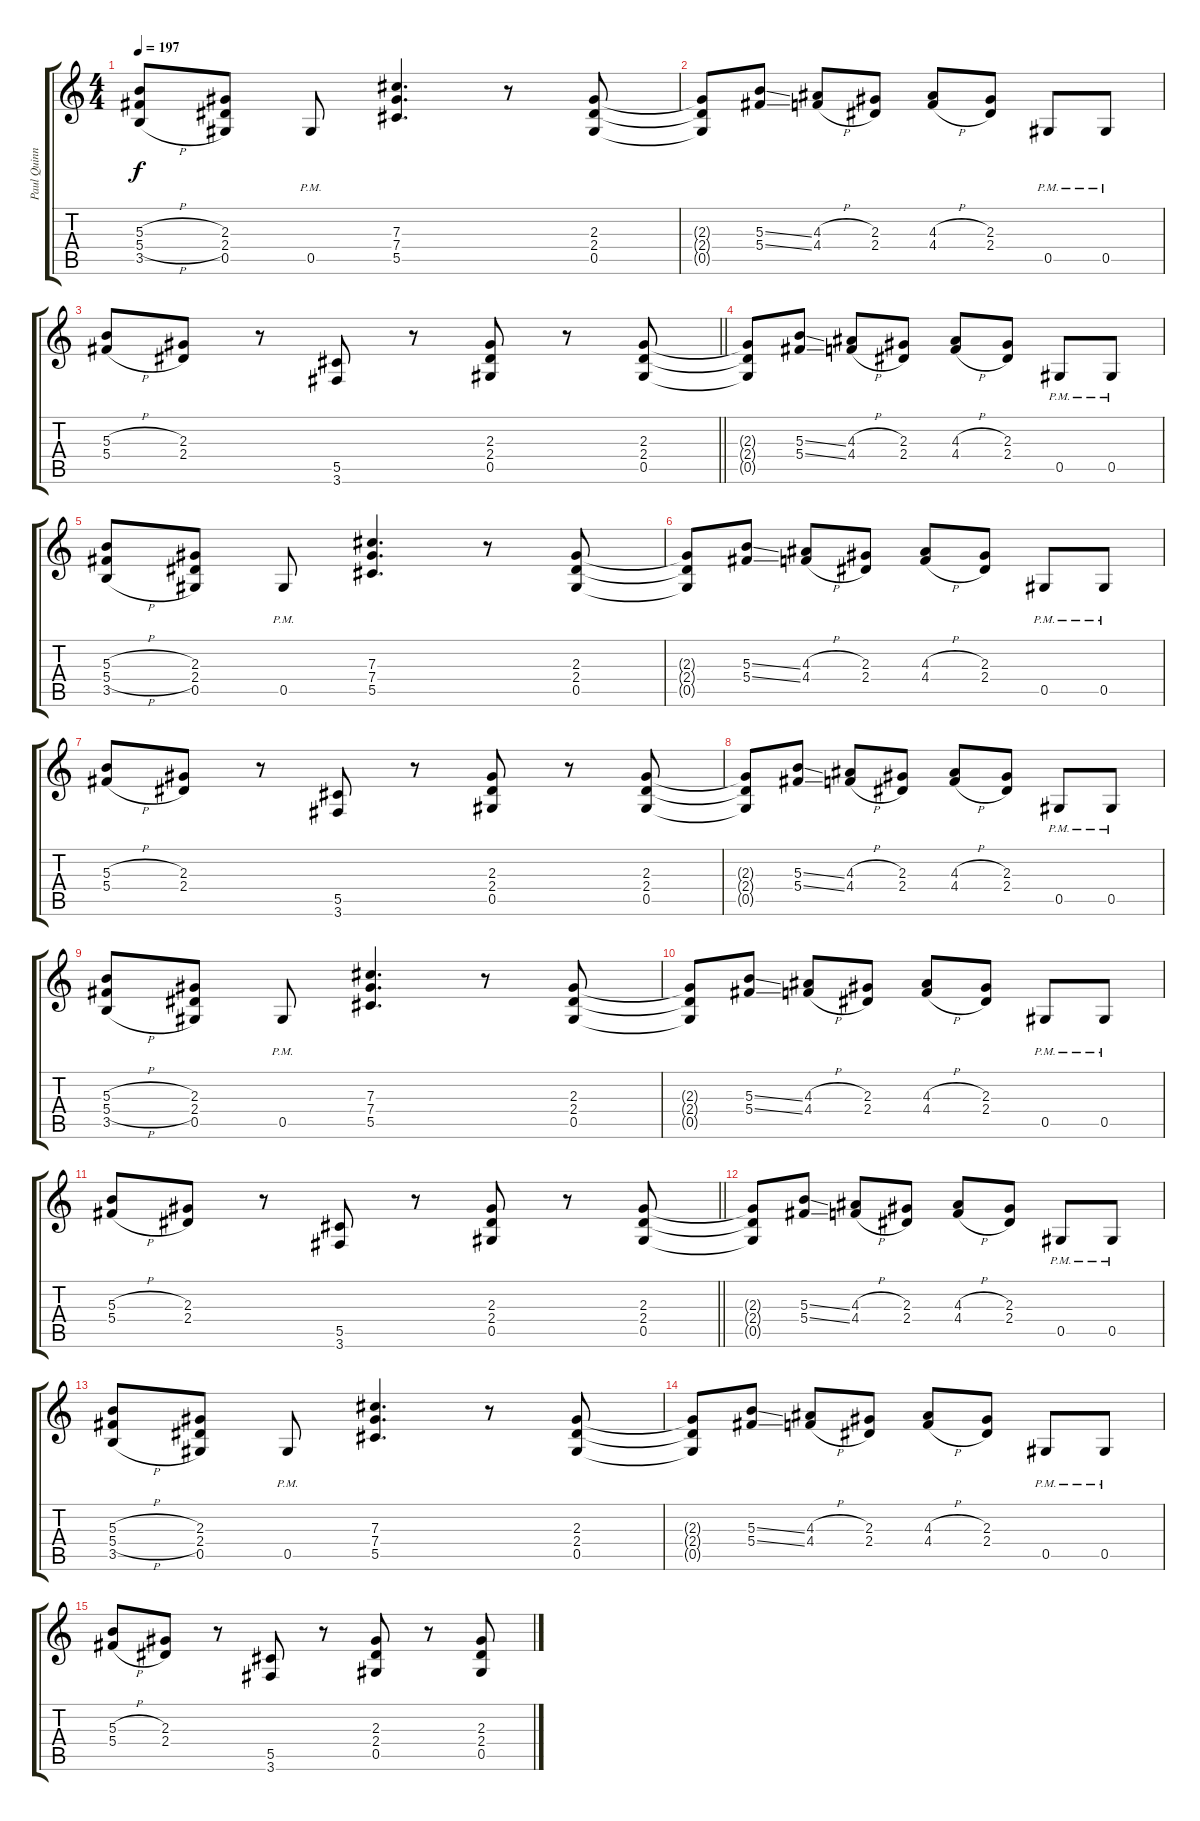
\track ("Paul Quinn" "Paul Quinn") {instrument overdrivenguitar}
\staff {score tabs}
\tuning (Eb4 Bb3 Gb3 Db3 Ab2 Eb2) {hide}
\ts (4 4)
\tempo 197
\clef g2
\ks c
(5.3{h} 5.4{h} 3.5{h}).8{dy f} (2.3 2.4 0.5).8 0.5{pm}.8 (7.3 7.4 5.5).4{d} r.8 (2.3 2.4 0.5).8 |
(2.3{t} 2.4{t} 0.5{t}).8 (5.3{ss} 5.4{ss}).8 (4.3{h} 4.4{h}).8 (2.3 2.4).8 (4.3{h} 4.4{h}).8 (2.3 2.4).8 0.5{pm}.8 0.5{pm}.8 |
\barLineRight lightlight
(5.3{h} 5.4{h}).8 (2.3 2.4).8 r.8 (5.5 3.6).8 r.8 (2.3 2.4 0.5).8 r.8 (2.3 2.4 0.5).8 |
(2.3{t} 2.4{t} 0.5{t}).8{volume 6} (5.3{ss} 5.4{ss}).8 (4.3{h} 4.4{h}).8 (2.3 2.4).8 (4.3{h} 4.4{h}).8 (2.3 2.4).8 0.5{pm}.8 0.5{pm}.8 |
(5.3{h} 5.4{h} 3.5{h}).8 (2.3 2.4 0.5).8 0.5{pm}.8 (7.3 7.4 5.5).4{d} r.8 (2.3 2.4 0.5).8 |
(2.3{t} 2.4{t} 0.5{t}).8 (5.3{ss} 5.4{ss}).8 (4.3{h} 4.4{h}).8 (2.3 2.4).8 (4.3{h} 4.4{h}).8 (2.3 2.4).8 0.5{pm}.8 0.5{pm}.8 |
(5.3{h} 5.4{h}).8 (2.3 2.4).8 r.8 (5.5 3.6).8 r.8 (2.3 2.4 0.5).8 r.8 (2.3 2.4 0.5).8 |
(2.3{t} 2.4{t} 0.5{t}).8{volume 3} (5.3{ss} 5.4{ss}).8 (4.3{h} 4.4{h}).8 (2.3 2.4).8 (4.3{h} 4.4{h}).8 (2.3 2.4).8 0.5{pm}.8 0.5{pm}.8 |
(5.3{h} 5.4{h} 3.5{h}).8 (2.3 2.4 0.5).8 0.5{pm}.8 (7.3 7.4 5.5).4{d} r.8 (2.3 2.4 0.5).8 |
(2.3{t} 2.4{t} 0.5{t}).8 (5.3{ss} 5.4{ss}).8 (4.3{h} 4.4{h}).8 (2.3 2.4).8 (4.3{h} 4.4{h}).8 (2.3 2.4).8 0.5{pm}.8 0.5{pm}.8 |
\barLineRight lightlight
(5.3{h} 5.4{h}).8 (2.3 2.4).8 r.8 (5.5 3.6).8 r.8 (2.3 2.4 0.5).8 r.8 (2.3 2.4 0.5).8 |
(2.3{t} 2.4{t} 0.5{t}).8{volume 0} (5.3{ss} 5.4{ss}).8 (4.3{h} 4.4{h}).8 (2.3 2.4).8 (4.3{h} 4.4{h}).8 (2.3 2.4).8 0.5{pm}.8 0.5{pm}.8 |
(5.3{h} 5.4{h} 3.5{h}).8 (2.3 2.4 0.5).8 0.5{pm}.8 (7.3 7.4 5.5).4{d} r.8 (2.3 2.4 0.5).8 |
(2.3{t} 2.4{t} 0.5{t}).8 (5.3{ss} 5.4{ss}).8 (4.3{h} 4.4{h}).8 (2.3 2.4).8 (4.3{h} 4.4{h}).8 (2.3 2.4).8 0.5{pm}.8 0.5{pm}.8 |
(5.3{h} 5.4{h}).8 (2.3 2.4).8 r.8 (5.5 3.6).8 r.8 (2.3 2.4 0.5).8 r.8 (2.3 2.4 0.5).8
